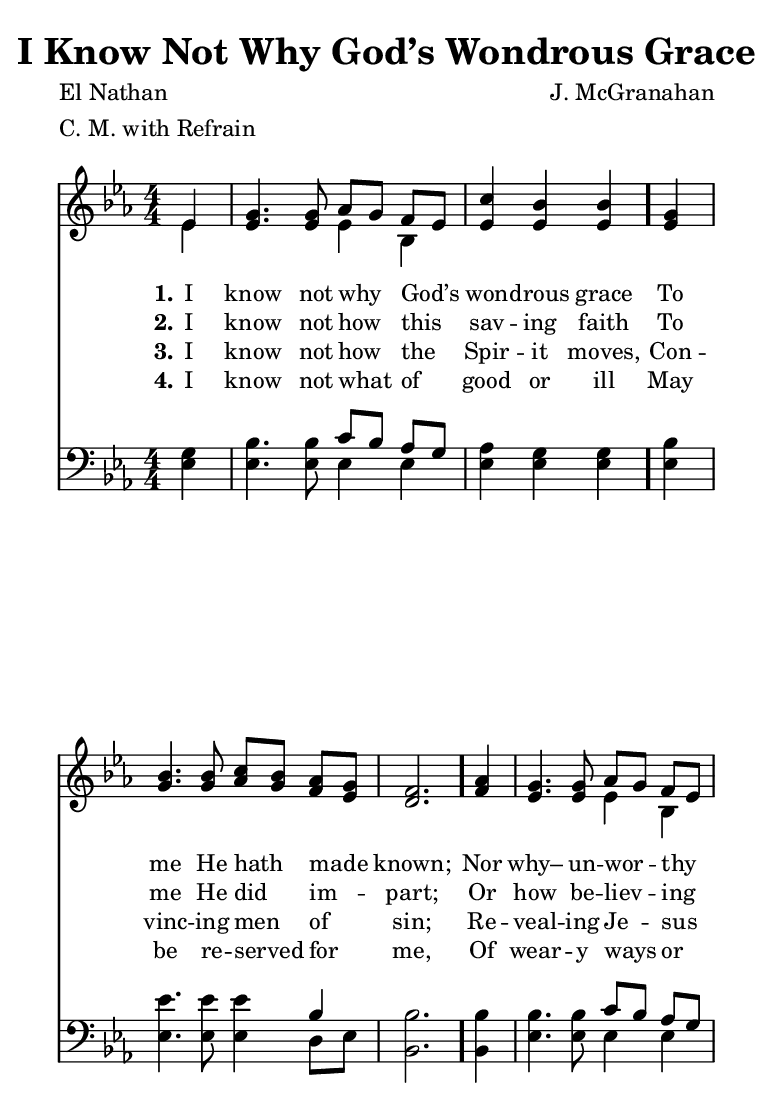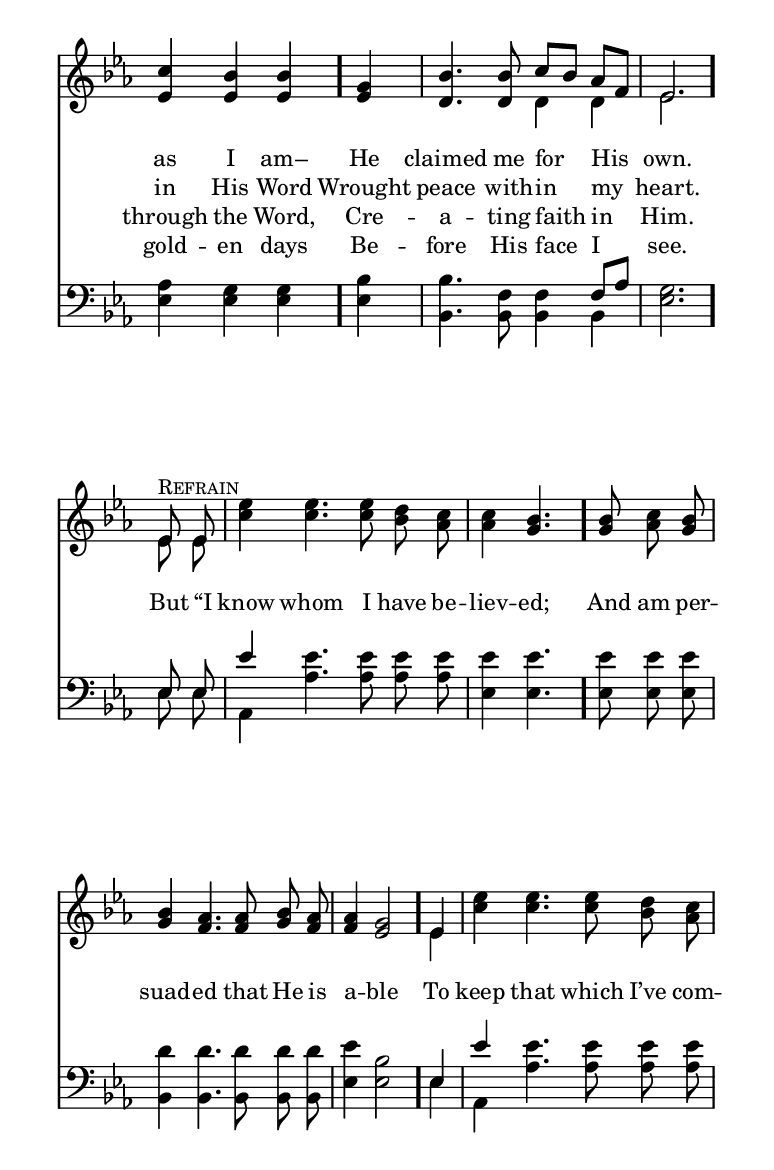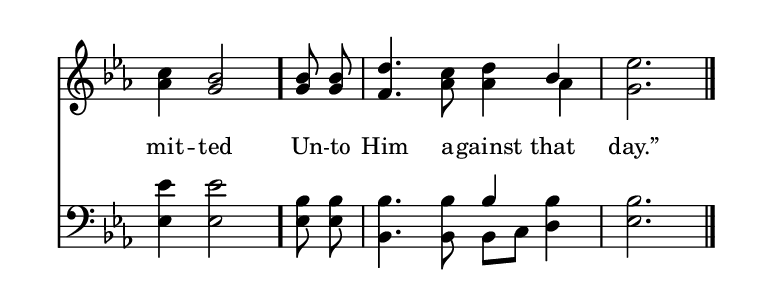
\include "common/global.ily"
\paper {
  \include "common/paper.ily"
  systems-per-page = ##f
}

\header{
  hymnnumber = "167"
  title = "I Know Not Why God’s Wondrous Grace"
  tunename = ""
  meter = "C. M. with Refrain"
  poet = "El Nathan"
  composer = "J. McGranahan"
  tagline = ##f
}

global = {
  \include "common/overrides.ily"
  \override Staff.TimeSignature.style = #'numbered
  \time 4/4
  \override Score.MetronomeMark.transparent = ##t % hide all fermata changes too
  \tempo 4=90
  \key ees \major
  \partial 4
  \autoBeamOff
}

notesSoprano = {
\global
\relative c' {

  ees4 | g4. g8 aes[ g] f[ ees] | c'4 bes bes
  g4 | bes4. bes8 c[ bes] aes[ g] | f2.
  aes4 | g4. g8 aes[ g] f[ ees] | c'4 bes bes
  g4 | bes4. bes8 c[ bes] aes[ f] | ees2. \eogbreak

  << s^\markup { \small \caps "Refrain" }
  { ees8 ees | ees'4 ees4. ees8 d c | c4 bes4. } >>
  bes8 c bes | bes4 aes4. aes8 bes aes | aes4 g2
  ees4 | ees'4 ees4. ees8 d c | c4 bes2
  bes8 bes | d4. c8 d4 bes | ees2.

  \bar "|."

}
}

notesAlto = {
\global
\relative e' {

  ees4 | ees4. ees8 ees4 bes | ees ees ees
  ees | g4. g8 aes[ g] f[ ees] d2.
  f4 | ees4. ees8 ees4 bes | ees ees ees
  ees4 | d4. d8 d4 d | ees2.

  ees8 ees | c'4 c4. c8 bes aes | aes4 g4.
  g8 aes g | g4 f4. f8 g f | f4 ees2
  ees4 | c'4 c4. c8 bes aes | aes4 g2
  g8 g | f4. aes8 aes4 aes | g2.

}
}

notesTenor = {
\global
\relative a {

  g4 | bes4. bes8 c[ bes] aes[ g] | aes4 g g
  bes4 | ees4. ees8 ees4 bes4 | bes2.
  bes4 | bes4. bes8 c[ bes] aes[ g] | aes4 g g
  bes4 | bes4. f8 f4 f8[ aes] | g2.

  ees8 ees | ees'4 ees4. ees8 ees ees | ees4 ees4.
  ees8 ees ees | d4 d4. d8 d d | ees4 bes2
  ees,4 | ees'4 ees4. ees8 ees ees | ees4 ees2
  bes8 bes | bes4. bes8 bes4 bes | bes2.

}
}

notesBass = {
\global
\relative f {

  ees4 | ees4. ees8 ees4 ees | ees ees ees
  ees4 | ees4. ees8 ees4 d8[ ees] | bes2.
  bes4 | ees4. ees8 ees4 ees | ees ees ees
  ees4 | bes4. bes8 bes4 bes | ees2.

  ees8 ees | aes,4 aes'4. aes8 aes aes | ees4 ees4.
  ees8 ees ees | bes4 bes4. bes8 bes bes | ees4 ees2
  ees4 | aes,4 aes'4. aes8 aes aes | ees4 ees2
  ees8 ees | bes4. bes8 bes8[ c] d4 | ees2.

}
}

Refrain = \lyricmode {

But “I know whom I have be -- liev -- ed; \bar "."
And am per -- suad -- ed that He is a -- ble \bar "."
To keep that which I’ve com -- mit -- ted \bar "."
Un -- to Him a -- gainst that day.” \bar "."

}

wordsA = \lyricmode {
\set stanza = "1."

I know not why God’s won -- drous grace \bar "."
To me He hath made known; \bar "."
Nor why– un -- wor -- thy as I am– \bar "."
He claimed me for His own. \bar "."

}

wordsB = \lyricmode {
\set stanza = "2."

I know not how this sav -- ing faith
To me He did im -- part;
Or how be -- liev -- ing in His Word
Wrought peace with -- in my heart.

\Refrain

}

wordsC = \lyricmode {
\set stanza = "3."

I know not how the Spir -- it moves,
Con -- vinc -- ing men of sin;
Re -- veal -- ing Je -- sus through the Word,
Cre -- a -- ting faith in Him.

}

wordsD = \lyricmode {
\set stanza = "4."

I know not what of good or ill
May be re -- served for me,
Of wear -- y ways or gold -- en days
Be -- fore His face I see.

}

\score {
  \context ChoirStaff <<
    \context Staff = upper <<
      \set Staff.autoBeaming = ##f
      \set ChoirStaff.systemStartDelimiter = #'SystemStartBar
      \set ChoirStaff.printPartCombineTexts = ##f
      \partcombine #'(2 . 9) \notesSoprano \notesAlto
      \context NullVoice = sopranos { \voiceOne << \notesSoprano >> }
      \context Lyrics = one   \lyricsto sopranos \wordsA
      \context Lyrics = two   \lyricsto sopranos \wordsB
      \context Lyrics = three \lyricsto sopranos \wordsC
      \context Lyrics = four  \lyricsto sopranos \wordsD
    >>
    \context Staff = men <<
      \set Staff.autoBeaming = ##f
      \clef bass
      \set ChoirStaff.printPartCombineTexts = ##f
      \partcombine #'(2 . 9) \notesTenor \notesBass
    >>
  >>
  \layout {
    \include "common/layout.ily"
  }
  \midi{
    \include "common/midi.ily"
  }
}

\version "2.19.49"  % necessary for upgrading to future LilyPond versions.

% vi:set et ts=2 sw=2 ai nocindent syntax=lilypond:
